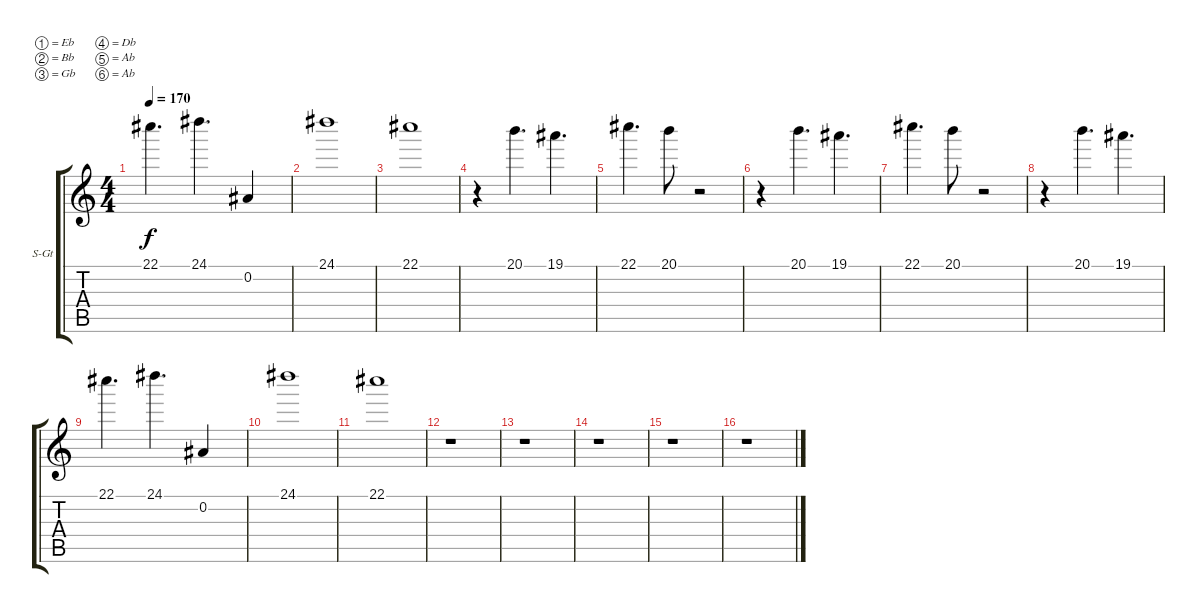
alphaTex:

\bracketExtendMode groupsimilarinstruments
\firstSystemTrackNameOrientation horizontal
\otherSystemsTrackNameOrientation horizontal
\track ("Дмитрий Иванов / Эффекты" "S-Gt") {instrument glockenspiel}
\staff {score tabs}
\tuning (Eb4 Bb3 Gb3 Db2 Ab1 Ab0)
\displaytranspose 12
\ts (4 4)
\tempo 170
\clef g2
\ks c
22.1.4{d dy f} 24.1.4{d} 0.2.4 |
24.1.1 |
22.1.1 |
r.4 20.1.4{d} 19.1.4{d} |
22.1.4{d} 20.1.8 r.2 |
r.4 20.1.4{d} 19.1.4{d} |
22.1.4{d} 20.1.8 r.2 |
r.4 20.1.4{d} 19.1.4{d} |
22.1.4{d} 24.1.4{d} 0.2.4 |
24.1.1 |
22.1.1 |
r.1 |
r.1 |
r.1 |
r.1 |
r.1
